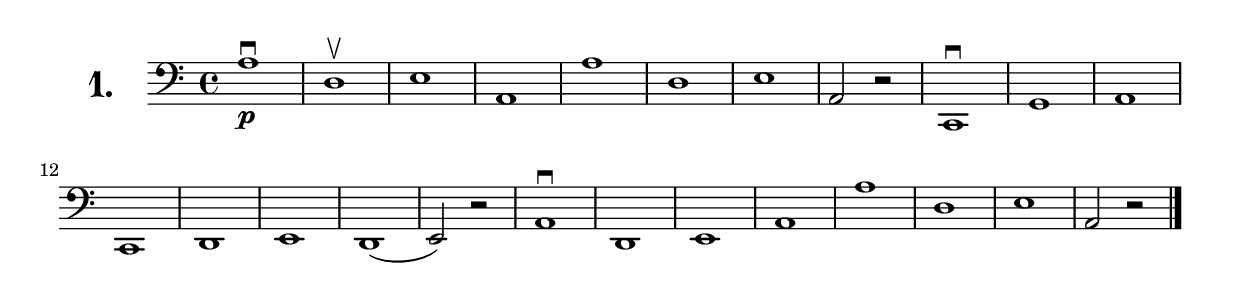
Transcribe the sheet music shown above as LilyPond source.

\version "2.18.2"

\score {
  \new StaffGroup = "" \with {
        instrumentName = \markup { \bold \huge { \number "1." }}
      }
  <<
    \new Staff = "celloI" \with { midiInstrument = #"cello" } 
    \relative c' {
      \clef bass
      \key c \major
      \time 4/4

      a1\p\downbow  | %01
      d,\upbow      | %02 
      e             | %03
      a,            | %04
      a'            | %05
      d,            | %06
      e             | %07
      a,2 r         | %08
      c,1\downbow   | %09
      g'            | %10
      a             | %11
      c,            | %12
      d             | %13
      e             | %14
      d(            | %15
      e2) r         | %16
      a1\downbow    | %17
      d,            | %18
      e             | %19
      a             | %20
      a'            | %21
      d,            | %22
      e             | %23
      a,2 r \bar "|." %24
    }
  >>
  \layout {}
  \midi {}
  \header {
    composer = "Bernhard Romberg"
  }
}
